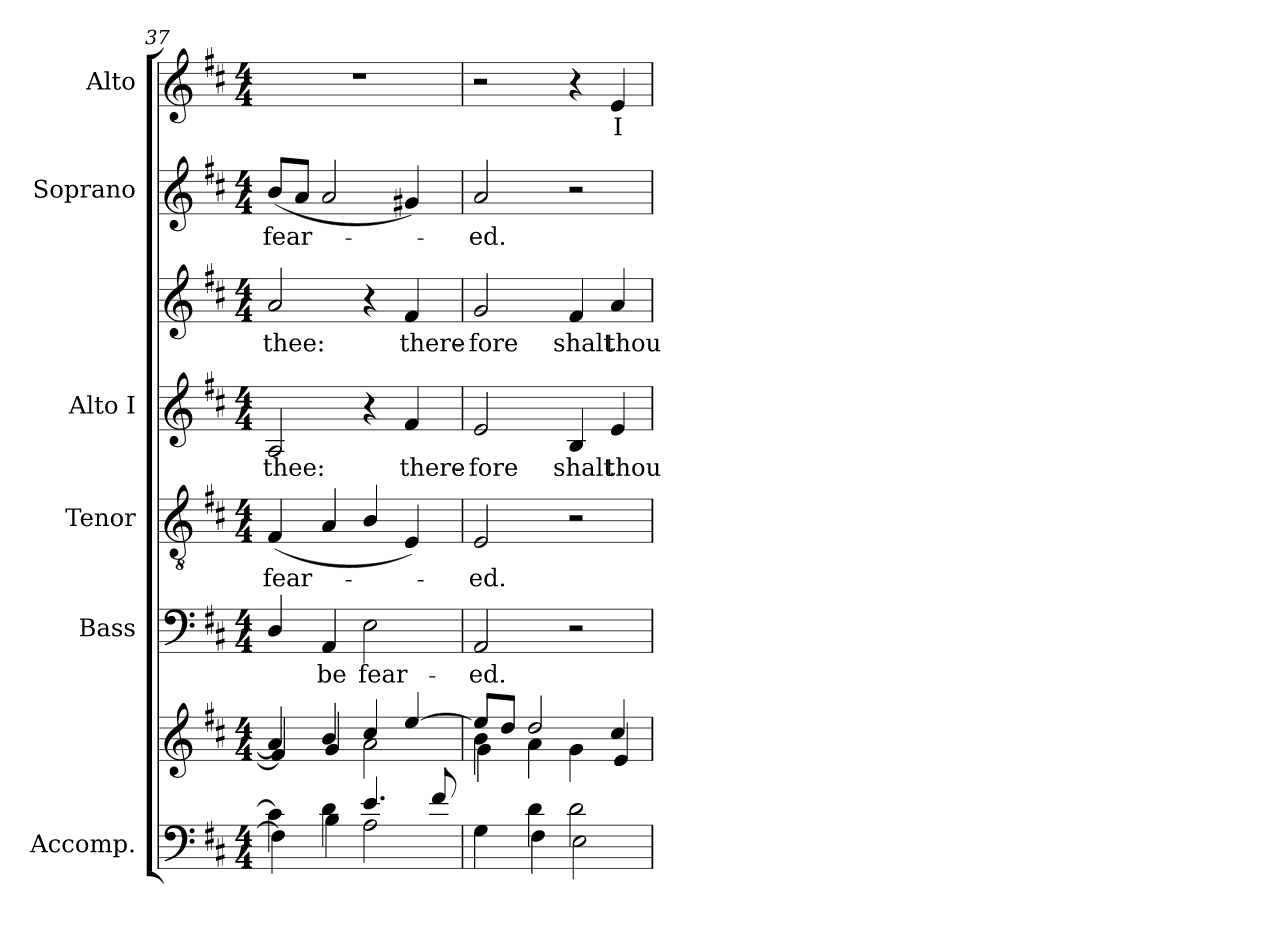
**kern	**kern	**kern	**text	**kern	**text	**kern	**text	**kern	**text	**kern	**text	**kern	**text
*part6	*part6	*part5	*part5	*part4	*part4	*part3	*part3	*part3	*part3	*part2	*part2	*part1	*part1
*staff8	*staff7	*staff6	*staff6	*staff5	*staff5	*staff4	*staff4	*staff3	*staff3	*staff2	*staff2	*staff1	*staff1
*I"Accomp.	*	*I"Bass	*	*I"Tenor	*	*I"Alto I	*	*	*	*I"Soprano	*	*I"Alto	*
*	*	*I'B	*	*I'T	*	*I'A	*	*	*	*I'S	*	*I'A	*
*clefF4	*clefG2	*clefF4	*	*clefGv2	*	*clefG2	*	*clefG2	*	*clefG2	*	*clefG2	*
*k[f#c#]	*k[f#c#]	*k[f#c#]	*	*k[f#c#]	*	*k[f#c#]	*	*k[f#c#]	*	*k[f#c#]	*	*k[f#c#]	*
*D:	*D:	*D:	*	*D:	*	*D:	*	*D:	*	*D:	*	*D:	*
*M4/4	*M4/4	*M4/4	*	*M4/4	*	*M4/4	*	*M4/4	*	*M4/4	*	*M4/4	*
=37	=37	=37	=37	=37	=37	=37	=37	=37	=37	=37	=37	=37	=37
*^	*^	*	*	*	*	*	*	*	*	*	*	*	*
!	!	!	!	!	!	!	!LO:LY:b	!	!LO:LY:b	!	!LO:LY:b	!	!LO:LY:b	!	!
4c#\]	4F#\]	4a/]	4f#/]	4D/	.	(<4F#	fear-	2A	-thee:	2a	thee:	(<8b	fear-	1r	.
.	.	.	.	.	.	.	.	.	.	.	.	8aJ	.	.	.
!	!	!	!	!	!LO:LY:b	!	!	!	!	!	!	!	!	!	!
4d\	4B\	4b/	4g/	4AA	be	4A	.	.	.	.	.	2a	.	.	.
!	!	!	!	!	!LO:LY:b	!	!	!	!	!	!	!	!	!	!
4.e/	2A\	4cc#/	2a\	2E	fear-	4B/	.	4r	.	4r	.	.	.	.	.
!	!	!	!	!	!	!	!	!	!LO:LY:b	!	!LO:LY:b	!	!	!	!
.	.	[4ee/	.	.	.	4E)	.	4f#	there-	4f#	there-	4g#X)	.	.	.
8f#/	.	.	.	.	.	.	.	.	.	.	.	.	.	.	.
!!LO:LB:g=z
=38	=38	=38	=38	=38	=38	=38	=38	=38	=38	=38	=38	=38	=38	=38	=38
*	*	*	*^	*	*	*	*	*	*	*	*	*	*	*	*
!	!	!	!	!	!	!LO:LY:b	!	!LO:LY:b	!	!LO:LY:b	!	!LO:LY:b	!	!LO:LY:b	!	!
4ryy	4G\	8ee/L]	4b\	4g\	2AA	-ed.	2E	ed.	2e	fore	2g	-fore	2a	ed.	2r	.
.	.	8dd/J	.	.	.	.	.	.	.	.	.	.	.	.	.	.
4d\	4F#\	2dd/	4a\	2.ryy	.	.	.	.	.	.	.	.	.	.	.	.
!	!	!	!	!	!	!	!	!	!	!LO:LY:b	!	!LO:LY:b	!	!	!	!
2d\	2E\	.	4g\	.	2r	.	2r	.	4B	shalt	4f#	shalt	2r	.	4r	.
!	!	!	!	!	!	!	!	!	!	!LO:LY:b	!	!LO:LY:b	!	!	!	!LO:LY:b
.	.	4cc#/	4e/	.	.	.	.	.	4e	thou	4a	thou	.	.	4e	I
*v	*v	*	*	*	*	*	*	*	*	*	*	*	*	*	*	*
*	*v	*v	*v	*	*	*	*	*	*	*	*	*	*	*	*
=	=	=	=	=	=	=	=	=	=	=	=	=	=
*-	*-	*-	*-	*-	*-	*-	*-	*-	*-	*-	*-	*-	*-
